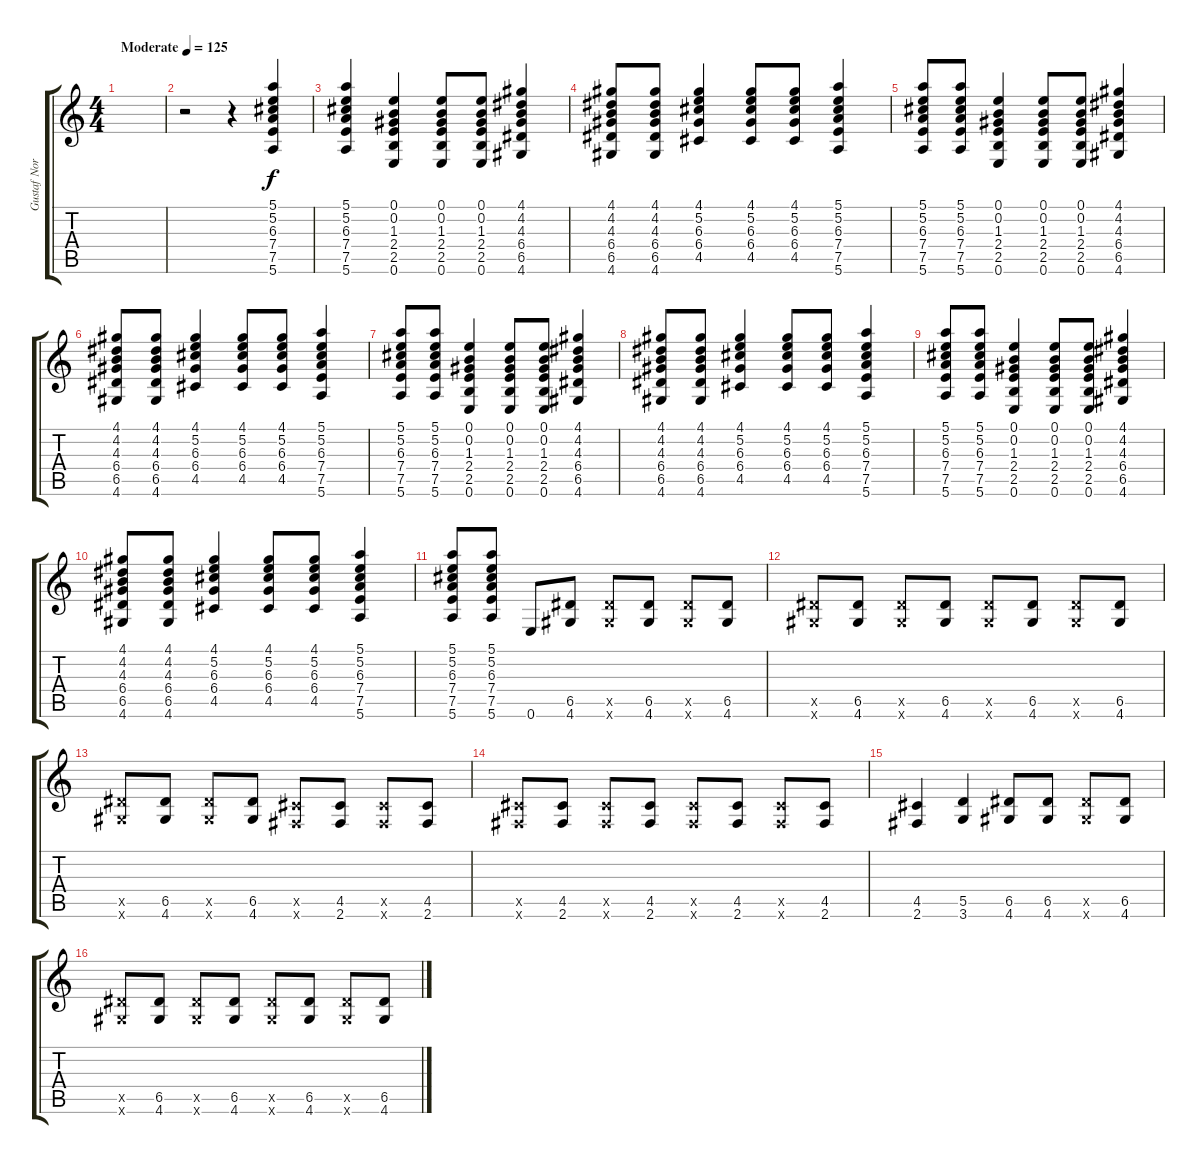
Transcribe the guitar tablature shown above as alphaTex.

\track ("Gustaf Norén" "Gustaf Nor") {instrument distortionguitar}
\staff {score tabs}
\tuning (E4 B3 G3 D3 A2 E2) {hide}
\ts (4 4)
\tempo (125 "Moderate")
\clef g2
\ks c
|
r.2 r.4 (5.1 5.2 6.3 7.4 7.5 5.6).4 |
(5.1 5.2 6.3 7.4 7.5 5.6).4 (0.1 0.2 1.3 2.4 2.5 0.6).4 (0.1 0.2 1.3 2.4 2.5 0.6).8 (0.1 0.2 1.3 2.4 2.5 0.6).8 (4.1 4.2 4.3 6.4 6.5 4.6).4 |
(4.1 4.2 4.3 6.4 6.5 4.6).8 (4.1 4.2 4.3 6.4 6.5 4.6).8 (4.1 5.2 6.3 6.4 4.5).4 (4.1 5.2 6.3 6.4 4.5).8 (4.1 5.2 6.3 6.4 4.5).8 (5.1 5.2 6.3 7.4 7.5 5.6).4 |
(5.1 5.2 6.3 7.4 7.5 5.6).8 (5.1 5.2 6.3 7.4 7.5 5.6).8 (0.1 0.2 1.3 2.4 2.5 0.6).4 (0.1 0.2 1.3 2.4 2.5 0.6).8 (0.1 0.2 1.3 2.4 2.5 0.6).8 (4.1 4.2 4.3 6.4 6.5 4.6).4 |
(4.1 4.2 4.3 6.4 6.5 4.6).8 (4.1 4.2 4.3 6.4 6.5 4.6).8 (4.1 5.2 6.3 6.4 4.5).4 (4.1 5.2 6.3 6.4 4.5).8 (4.1 5.2 6.3 6.4 4.5).8 (5.1 5.2 6.3 7.4 7.5 5.6).4 |
(5.1 5.2 6.3 7.4 7.5 5.6).8 (5.1 5.2 6.3 7.4 7.5 5.6).8 (0.1 0.2 1.3 2.4 2.5 0.6).4 (0.1 0.2 1.3 2.4 2.5 0.6).8 (0.1 0.2 1.3 2.4 2.5 0.6).8 (4.1 4.2 4.3 6.4 6.5 4.6).4 |
(4.1 4.2 4.3 6.4 6.5 4.6).8 (4.1 4.2 4.3 6.4 6.5 4.6).8 (4.1 5.2 6.3 6.4 4.5).4 (4.1 5.2 6.3 6.4 4.5).8 (4.1 5.2 6.3 6.4 4.5).8 (5.1 5.2 6.3 7.4 7.5 5.6).4 |
(5.1 5.2 6.3 7.4 7.5 5.6).8 (5.1 5.2 6.3 7.4 7.5 5.6).8 (0.1 0.2 1.3 2.4 2.5 0.6).4 (0.1 0.2 1.3 2.4 2.5 0.6).8 (0.1 0.2 1.3 2.4 2.5 0.6).8 (4.1 4.2 4.3 6.4 6.5 4.6).4 |
(4.1 4.2 4.3 6.4 6.5 4.6).8 (4.1 4.2 4.3 6.4 6.5 4.6).8 (4.1 5.2 6.3 6.4 4.5).4 (4.1 5.2 6.3 6.4 4.5).8 (4.1 5.2 6.3 6.4 4.5).8 (5.1 5.2 6.3 7.4 7.5 5.6).4 |
(5.1 5.2 6.3 7.4 7.5 5.6).8 (5.1 5.2 6.3 7.4 7.5 5.6).8 0.6.8 (6.5 4.6).8 (6.5{x} 4.6{x}).8 (6.5 4.6).8 (6.5{x} 4.6{x}).8 (6.5 4.6).8 |
(6.5{x} 4.6{x}).8 (6.5 4.6).8 (6.5{x} 4.6{x}).8 (6.5 4.6).8 (6.5{x} 4.6{x}).8 (6.5 4.6).8 (6.5{x} 4.6{x}).8 (6.5 4.6).8 |
(6.5{x} 4.6{x}).8 (6.5 4.6).8 (6.5{x} 4.6{x}).8 (6.5 4.6).8 (4.5{x} 2.6{x}).8 (4.5 2.6).8 (4.5{x} 2.6{x}).8 (4.5 2.6).8 |
(4.5{x} 2.6{x}).8 (4.5 2.6).8 (4.5{x} 2.6{x}).8 (4.5 2.6).8 (4.5{x} 2.6{x}).8 (4.5 2.6).8 (4.5{x} 2.6{x}).8 (4.5 2.6).8 |
(4.5 2.6).4 (5.5 3.6).4 (6.5 4.6).8 (6.5 4.6).8 (6.5{x} 4.6{x}).8 (6.5 4.6).8 |
(6.5{x} 4.6{x}).8 (6.5 4.6).8 (6.5{x} 4.6{x}).8 (6.5 4.6).8 (6.5{x} 4.6{x}).8 (6.5 4.6).8 (6.5{x} 4.6{x}).8 (6.5 4.6).8
